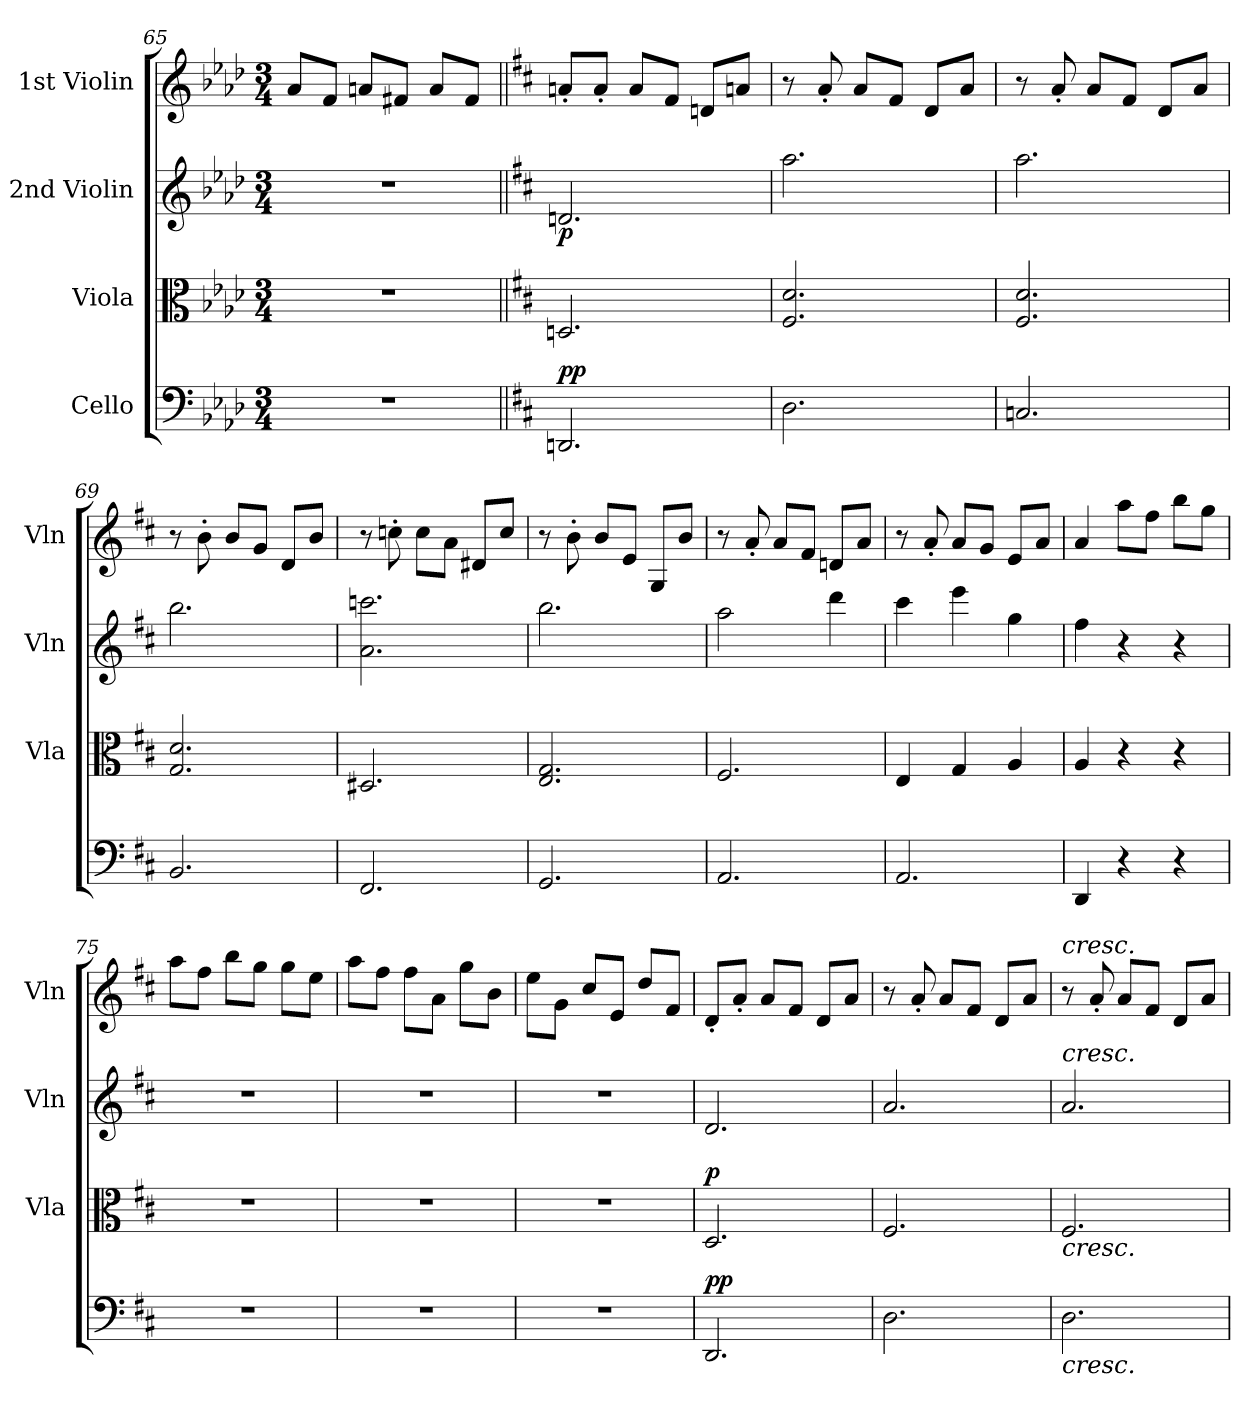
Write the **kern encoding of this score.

**kern	**dynam	**kern	**dynam	**kern	**dynam	**kern
*part4	*part4	*part3	*part3	*part2	*part2	*part1
*staff4	*staff4	*staff3	*staff3	*staff2	*staff2	*staff1
*I"Cello	*	*I"Viola	*	*I"2nd Violin	*	*I"1st Violin
*	*	*I'Vla	*	*I'Vln	*	*I'Vln
!!LO:LB:g=z
*clefF4	*	*clefC3	*	*clefG2	*	*clefG2
*k[b-e-a-d-]	*	*k[b-e-a-d-]	*	*k[b-e-a-d-]	*	*k[b-e-a-d-]
*M3/4	*	*M3/4	*	*M3/4	*	*M3/4
=65	=65	=65	=65	=65	=65	=65
2.r	.	2.r	.	2.r	.	8a-/L
.	.	.	.	.	.	8f/J
.	.	.	.	.	.	8an/L
.	.	.	.	.	.	8f#X/J
.	.	.	.	.	.	8a/L
.	.	.	.	.	.	8f#/J
!!LO:LB:g=z
=66||	=66||	=66||	=66||	=66||	=66||	=66||
*k[f#c#]	*	*k[f#c#]	*	*k[f#c#]	*	*k[f#c#]
!	!LO:DY:b	!	!	!	!	!
!	!LO:DY:n=1:a	!	!	!	!LO:DY:b	!
2.DDn/	p p	2.Dn/	.	2.dn/	p	8an'/L
.	.	.	.	.	.	8a'/J
.	.	.	.	.	.	8a/L
.	.	.	.	.	.	8f#/J
.	.	.	.	.	.	8dn/L
.	.	.	.	.	.	8an/J
=67	=67	=67	=67	=67	=67	=67
2.D\	.	2.F#/ 2.d/	.	2.aa\	.	8r
.	.	.	.	.	.	8a'/
.	.	.	.	.	.	8a/L
.	.	.	.	.	.	8f#/J
.	.	.	.	.	.	8d/L
.	.	.	.	.	.	8a/J
=68	=68	=68	=68	=68	=68	=68
2.Cn/	.	2.F#/ 2.d/	.	2.aa\	.	8r
.	.	.	.	.	.	8a'/
.	.	.	.	.	.	8a/L
.	.	.	.	.	.	8f#/J
.	.	.	.	.	.	8d/L
.	.	.	.	.	.	8a/J
=69	=69	=69	=69	=69	=69	=69
2.BB/	.	2.G/ 2.d/	.	2.bb\	.	8r
.	.	.	.	.	.	8b'\
.	.	.	.	.	.	8b/L
.	.	.	.	.	.	8g/J
.	.	.	.	.	.	8d/L
.	.	.	.	.	.	8b/J
=70	=70	=70	=70	=70	=70	=70
2.FF#/	.	2.D#X/	.	2.a\ 2.cccn\	.	8r
.	.	.	.	.	.	8ccn'\
.	.	.	.	.	.	8cc\L
.	.	.	.	.	.	8a\J
.	.	.	.	.	.	8d#X/L
.	.	.	.	.	.	8cc/J
=71	=71	=71	=71	=71	=71	=71
2.GG/	.	2.E/ 2.G/	.	2.bb\	.	8r
.	.	.	.	.	.	8b'\
.	.	.	.	.	.	8b/L
.	.	.	.	.	.	8e/J
.	.	.	.	.	.	8G/L
.	.	.	.	.	.	8b/J
!!LO:PB:g=z
=72	=72	=72	=72	=72	=72	=72
2.AA/	.	2.F#/	.	2aa\	.	8r
.	.	.	.	.	.	8a'/
.	.	.	.	.	.	8a/L
.	.	.	.	.	.	8f#/J
.	.	.	.	4ddd\	.	8dn/L
.	.	.	.	.	.	8a/J
=73	=73	=73	=73	=73	=73	=73
2.AA/	.	4E/	.	4ccc#\	.	8r
.	.	.	.	.	.	8a'/
.	.	4G/	.	4eee\	.	8a/L
.	.	.	.	.	.	8g/J
.	.	4A/	.	4gg\	.	8e/L
.	.	.	.	.	.	8a/J
=74	=74	=74	=74	=74	=74	=74
4DD/	.	4A/	.	4ff#\	.	4a/
4r	.	4r	.	4r	.	8aa\L
.	.	.	.	.	.	8ff#\J
4r	.	4r	.	4r	.	8bb\L
.	.	.	.	.	.	8gg\J
=75	=75	=75	=75	=75	=75	=75
2.r	.	2.r	.	2.r	.	8aa\L
.	.	.	.	.	.	8ff#\J
.	.	.	.	.	.	8bb\L
.	.	.	.	.	.	8gg\J
.	.	.	.	.	.	8gg\L
.	.	.	.	.	.	8ee\J
=76	=76	=76	=76	=76	=76	=76
2.r	.	2.r	.	2.r	.	8aa\L
.	.	.	.	.	.	8ff#\J
.	.	.	.	.	.	8ff#\L
.	.	.	.	.	.	8a\J
.	.	.	.	.	.	8gg\L
.	.	.	.	.	.	8b\J
=77	=77	=77	=77	=77	=77	=77
2.r	.	2.r	.	2.r	.	8ee\L
.	.	.	.	.	.	8g\J
.	.	.	.	.	.	8cc#/L
.	.	.	.	.	.	8e/J
.	.	.	.	.	.	8dd/L
.	.	.	.	.	.	8f#/J
!!LO:LB:g=z
=78	=78	=78	=78	=78	=78	=78
!	!LO:DY:b	!	!	!	!	!
!	!LO:DY:n=1:a	!	!LO:DY:a	!	!	!
2.DD/	p p	2.D/	p	2.d/	.	8d'/L
.	.	.	.	.	.	8a'/J
.	.	.	.	.	.	8a/L
.	.	.	.	.	.	8f#/J
.	.	.	.	.	.	8d/L
.	.	.	.	.	.	8a/J
=79	=79	=79	=79	=79	=79	=79
2.D\	.	2.F#/	.	2.a/	.	8r
.	.	.	.	.	.	8a'/
.	.	.	.	.	.	8a/L
.	.	.	.	.	.	8f#/J
.	.	.	.	.	.	8d/L
.	.	.	.	.	.	8a/J
=80	=80	=80	=80	=80	=80	=80
!	!	!	!	!	!	!LO:TX:a:i:t=cresc.
!	!	!	!	!LO:TX:a:i:t=cresc.	!	!
!	!	!LO:TX:b:i:t=cresc.	!	!	!	!
!LO:TX:b:i:t=cresc.	!	!	!	!	!	!
2.D\	.	2.F#/	.	2.a/	.	8r
.	.	.	.	.	.	8a'/
.	.	.	.	.	.	8a/L
.	.	.	.	.	.	8f#/J
.	.	.	.	.	.	8d/L
.	.	.	.	.	.	8a/J
=	=	=	=	=	=	=
*-	*-	*-	*-	*-	*-	*-
